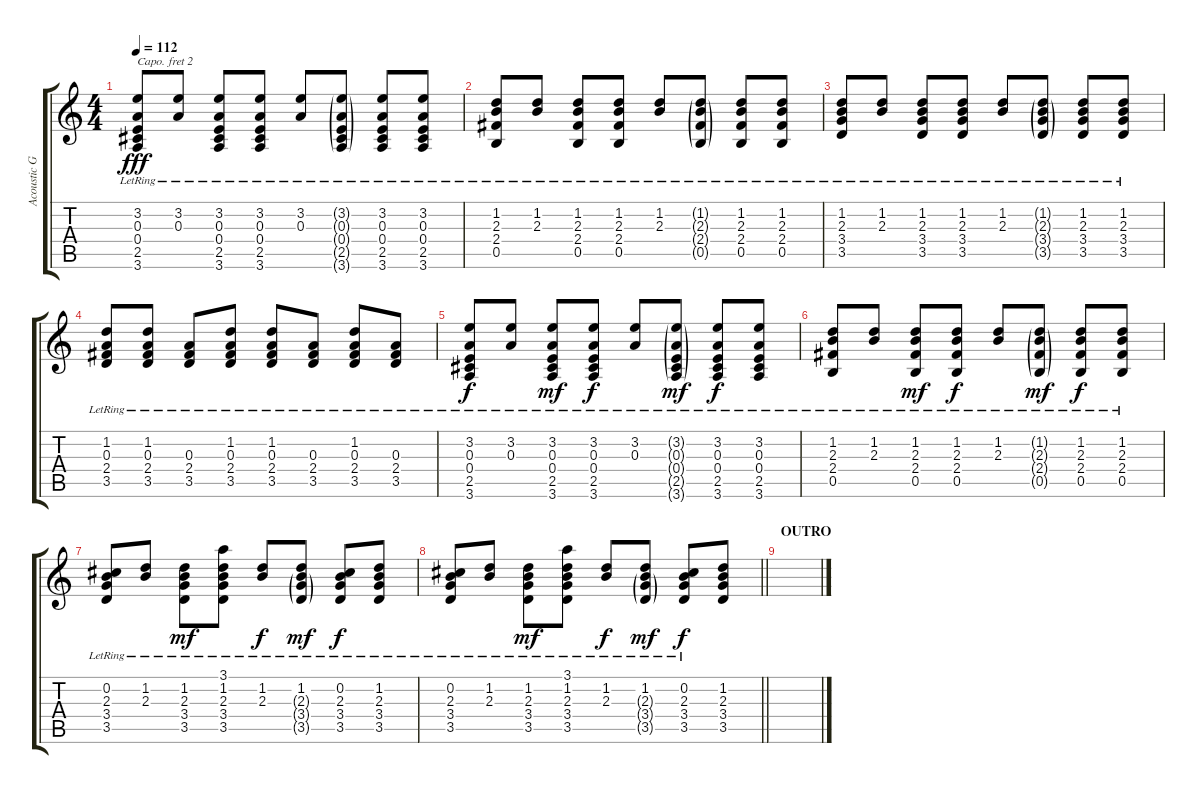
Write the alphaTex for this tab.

\track ("Acoustic Guitar #2" "Acoustic G") {instrument acousticguitarsteel}
\staff {score tabs}
\capo 2
\tuning (E4 B3 G3 D3 A2 E2) {hide}
\ts (4 4)
\tempo 112
\clef g2
\ks c
(3.2{lr} 0.3{lr} 0.4{lr} 2.5{lr} 3.6{lr}).8{dy fff} (3.2{lr} 0.3{lr}).8 (3.2{lr} 0.3{lr} 0.4{lr} 2.5{lr} 3.6{lr}).8 (3.2{lr} 0.3{lr} 0.4{lr} 2.5{lr} 3.6{lr}).8 (3.2{lr} 0.3{lr}).8 (3.2{g lr} 0.3{g lr} 0.4{g lr} 2.5{g lr} 3.6{g lr}).8 (3.2{lr} 0.3{lr} 0.4{lr} 2.5{lr} 3.6{lr}).8 (3.2{lr} 0.3{lr} 0.4{lr} 2.5{lr} 3.6{lr}).8 |
(1.2{lr} 2.3{lr} 2.4{lr} 0.5{lr}).8 (1.2{lr} 2.3{lr}).8 (1.2{lr} 2.3{lr} 2.4{lr} 0.5{lr}).8 (1.2{lr} 2.3{lr} 2.4{lr} 0.5{lr}).8 (1.2{lr} 2.3{lr}).8 (1.2{g lr} 2.3{g lr} 2.4{g lr} 0.5{g lr}).8 (1.2{lr} 2.3{lr} 2.4{lr} 0.5{lr}).8 (1.2{lr} 2.3{lr} 2.4{lr} 0.5{lr}).8 |
(1.2{lr} 2.3{lr} 3.4{lr} 3.5{lr}).8 (1.2{lr} 2.3{lr}).8 (1.2{lr} 2.3{lr} 3.4{lr} 3.5{lr}).8 (1.2{lr} 2.3{lr} 3.4{lr} 3.5{lr}).8 (1.2{lr} 2.3{lr}).8 (1.2{g lr} 2.3{g lr} 3.4{g lr} 3.5{g lr}).8 (1.2{lr} 2.3{lr} 3.4{lr} 3.5{lr}).8 (1.2{lr} 2.3{lr} 3.4{lr} 3.5{lr}).8 |
(1.2{lr} 0.3{lr} 2.4{lr} 3.5{lr}).8 (1.2{lr} 0.3{lr} 2.4{lr} 3.5{lr}).8 (0.3{lr} 2.4{lr} 3.5{lr}).8 (1.2{lr} 0.3{lr} 2.4{lr} 3.5{lr}).8 (1.2{lr} 0.3{lr} 2.4{lr} 3.5{lr}).8 (0.3{lr} 2.4{lr} 3.5{lr}).8 (1.2{lr} 0.3{lr} 2.4{lr} 3.5{lr}).8 (0.3{lr} 2.4{lr} 3.5{lr}).8 |
(3.2{lr} 0.3{lr} 0.4{lr} 2.5{lr} 3.6{lr}).8{dy f} (3.2{lr} 0.3{lr}).8 (3.2{lr} 0.3{lr} 0.4{lr} 2.5{lr} 3.6{lr}).8{dy mf} (3.2{lr} 0.3{lr} 0.4{lr} 2.5{lr} 3.6{lr}).8{dy f} (3.2{lr} 0.3{lr}).8 (3.2{g lr} 0.3{g lr} 0.4{g lr} 2.5{g lr} 3.6{g lr}).8{dy mf} (3.2{lr} 0.3{lr} 0.4{lr} 2.5{lr} 3.6{lr}).8{dy f} (3.2{lr} 0.3{lr} 0.4{lr} 2.5{lr} 3.6{lr}).8 |
(1.2{lr} 2.3{lr} 2.4{lr} 0.5{lr}).8 (1.2{lr} 2.3{lr}).8 (1.2{lr} 2.3{lr} 2.4{lr} 0.5{lr}).8{dy mf} (1.2{lr} 2.3{lr} 2.4{lr} 0.5{lr}).8{dy f} (1.2{lr} 2.3{lr}).8 (1.2{g lr} 2.3{g lr} 2.4{g lr} 0.5{g lr}).8{dy mf} (1.2{lr} 2.3{lr} 2.4{lr} 0.5{lr}).8{dy f} (1.2{lr} 2.3{lr} 2.4{lr} 0.5{lr}).8 |
(0.2{lr} 2.3{lr} 3.4{lr} 3.5{lr}).8 (1.2{lr} 2.3{lr}).8 (1.2{lr} 2.3{lr} 3.4{lr} 3.5{lr}).8{dy mf} (3.1{lr} 1.2{lr} 2.3{lr} 3.4{lr} 3.5{lr}).8 (1.2{lr} 2.3{lr}).8{dy f} (1.2{lr} 2.3{g lr} 3.4{g lr} 3.5{g lr}).8{dy mf} (0.2{lr} 2.3{lr} 3.4{lr} 3.5{lr}).8{dy f} (1.2{lr} 2.3{lr} 3.4{lr} 3.5{lr}).8 |
\barLineRight lightlight
(0.2{lr} 2.3{lr} 3.4{lr} 3.5{lr}).8 (1.2{lr} 2.3{lr}).8 (1.2{lr} 2.3{lr} 3.4{lr} 3.5{lr}).8{dy mf} (3.1{lr} 1.2{lr} 2.3{lr} 3.4{lr} 3.5{lr}).8 (1.2{lr} 2.3{lr}).8{dy f} (1.2{lr} 2.3{g lr} 3.4{g lr} 3.5{g lr}).8{dy mf} (0.2{lr} 2.3{lr} 3.4{lr} 3.5{lr}).8{dy f} (1.2 2.3 3.4 3.5).8 |
\section ("" "OUTRO")
